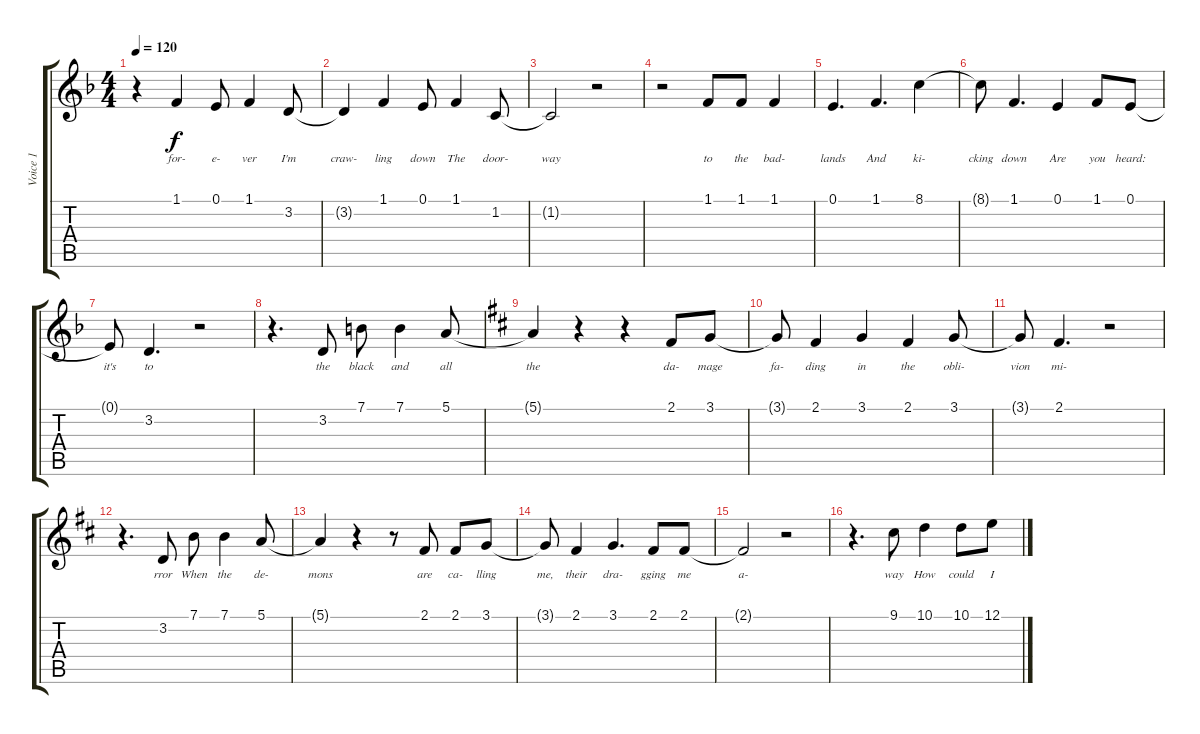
\track ("Voice 1" "Voice 1") {instrument clarinet}
\staff {score tabs}
\tuning (E4 B3 G3 D3 A2 E2) {hide}
\ts (4 4)
\tempo 120
\clef g2
\ks dminor
r.4{dy f} 1.1.4{lyrics (0 "for-") lyrics (1 "") lyrics (2 "") lyrics (3 "") lyrics (4 "")} 0.1.8{lyrics (0 "e-") lyrics (1 "") lyrics (2 "") lyrics (3 "") lyrics (4 "")} 1.1.4{lyrics (0 "ver") lyrics (1 "") lyrics (2 "") lyrics (3 "") lyrics (4 "")} 3.2.8{lyrics (0 "I'm") lyrics (1 "") lyrics (2 "") lyrics (3 "") lyrics (4 "")} |
3.2{t}.4{lyrics (0 "craw-") lyrics (1 "") lyrics (2 "") lyrics (3 "") lyrics (4 "")} 1.1.4{lyrics (0 "ling") lyrics (1 "") lyrics (2 "") lyrics (3 "") lyrics (4 "")} 0.1.8{lyrics (0 "down") lyrics (1 "") lyrics (2 "") lyrics (3 "") lyrics (4 "")} 1.1.4{lyrics (0 "The") lyrics (1 "") lyrics (2 "") lyrics (3 "") lyrics (4 "")} 1.2.8{lyrics (0 "door-") lyrics (1 "") lyrics (2 "") lyrics (3 "") lyrics (4 "")} |
1.2{t}.2{lyrics (0 "way") lyrics (1 "") lyrics (2 "") lyrics (3 "") lyrics (4 "")} r.2 |
r.2 1.1.8{lyrics (0 "to") lyrics (1 "") lyrics (2 "") lyrics (3 "") lyrics (4 "")} 1.1.8{lyrics (0 "the") lyrics (1 "") lyrics (2 "") lyrics (3 "") lyrics (4 "")} 1.1.4{lyrics (0 "bad-") lyrics (1 "") lyrics (2 "") lyrics (3 "") lyrics (4 "")} |
0.1.4{d lyrics (0 "lands") lyrics (1 "") lyrics (2 "") lyrics (3 "") lyrics (4 "")} 1.1.4{d lyrics (0 "And") lyrics (1 "") lyrics (2 "") lyrics (3 "") lyrics (4 "")} 8.1.4{lyrics (0 "ki-") lyrics (1 "") lyrics (2 "") lyrics (3 "") lyrics (4 "")} |
8.1{t}.8{lyrics (0 "cking") lyrics (1 "") lyrics (2 "") lyrics (3 "") lyrics (4 "")} 1.1.4{d lyrics (0 "down") lyrics (1 "") lyrics (2 "") lyrics (3 "") lyrics (4 "")} 0.1.4{lyrics (0 "Are") lyrics (1 "") lyrics (2 "") lyrics (3 "") lyrics (4 "")} 1.1.8{lyrics (0 "you") lyrics (1 "") lyrics (2 "") lyrics (3 "") lyrics (4 "")} 0.1.8{lyrics (0 "heard:") lyrics (1 "") lyrics (2 "") lyrics (3 "") lyrics (4 "")} |
0.1{t}.8{lyrics (0 "it's") lyrics (1 "") lyrics (2 "") lyrics (3 "") lyrics (4 "")} 3.2.4{d lyrics (0 "to") lyrics (1 "") lyrics (2 "") lyrics (3 "") lyrics (4 "")} r.2 |
r.4{d} 3.2.8{lyrics (0 "the") lyrics (1 "") lyrics (2 "") lyrics (3 "") lyrics (4 "")} 7.1.8{lyrics (0 "black") lyrics (1 "") lyrics (2 "") lyrics (3 "") lyrics (4 "")} 7.1.4{lyrics (0 "and") lyrics (1 "") lyrics (2 "") lyrics (3 "") lyrics (4 "")} 5.1.8{lyrics (0 "all") lyrics (1 "") lyrics (2 "") lyrics (3 "") lyrics (4 "")} |
\ks bminor
5.1{t}.4{lyrics (0 "the") lyrics (1 "") lyrics (2 "") lyrics (3 "") lyrics (4 "")} r.4 r.4 2.1.8{lyrics (0 "da-") lyrics (1 "") lyrics (2 "") lyrics (3 "") lyrics (4 "")} 3.1.8{lyrics (0 "mage") lyrics (1 "") lyrics (2 "") lyrics (3 "") lyrics (4 "")} |
3.1{t}.8{lyrics (0 "fa-") lyrics (1 "") lyrics (2 "") lyrics (3 "") lyrics (4 "")} 2.1.4{lyrics (0 "ding") lyrics (1 "") lyrics (2 "") lyrics (3 "") lyrics (4 "")} 3.1.4{lyrics (0 "in") lyrics (1 "") lyrics (2 "") lyrics (3 "") lyrics (4 "")} 2.1.4{lyrics (0 "the") lyrics (1 "") lyrics (2 "") lyrics (3 "") lyrics (4 "")} 3.1.8{lyrics (0 "obli-") lyrics (1 "") lyrics (2 "") lyrics (3 "") lyrics (4 "")} |
3.1{t}.8{lyrics (0 "vion") lyrics (1 "") lyrics (2 "") lyrics (3 "") lyrics (4 "")} 2.1.4{d lyrics (0 "mi-") lyrics (1 "") lyrics (2 "") lyrics (3 "") lyrics (4 "")} r.2 |
r.4{d} 3.2.8{lyrics (0 "rror") lyrics (1 "") lyrics (2 "") lyrics (3 "") lyrics (4 "")} 7.1.8{lyrics (0 "When") lyrics (1 "") lyrics (2 "") lyrics (3 "") lyrics (4 "")} 7.1.4{lyrics (0 "the") lyrics (1 "") lyrics (2 "") lyrics (3 "") lyrics (4 "")} 5.1.8{lyrics (0 "de-") lyrics (1 "") lyrics (2 "") lyrics (3 "") lyrics (4 "")} |
5.1{t}.4{lyrics (0 "mons") lyrics (1 "") lyrics (2 "") lyrics (3 "") lyrics (4 "")} r.4 r.8 2.1.8{lyrics (0 "are") lyrics (1 "") lyrics (2 "") lyrics (3 "") lyrics (4 "")} 2.1.8{lyrics (0 "ca-") lyrics (1 "") lyrics (2 "") lyrics (3 "") lyrics (4 "")} 3.1.8{lyrics (0 "lling") lyrics (1 "") lyrics (2 "") lyrics (3 "") lyrics (4 "")} |
3.1{t}.8{lyrics (0 "me,") lyrics (1 "") lyrics (2 "") lyrics (3 "") lyrics (4 "")} 2.1.4{lyrics (0 "their") lyrics (1 "") lyrics (2 "") lyrics (3 "") lyrics (4 "")} 3.1.4{d lyrics (0 "dra-") lyrics (1 "") lyrics (2 "") lyrics (3 "") lyrics (4 "")} 2.1.8{lyrics (0 "gging") lyrics (1 "") lyrics (2 "") lyrics (3 "") lyrics (4 "")} 2.1.8{lyrics (0 "me") lyrics (1 "") lyrics (2 "") lyrics (3 "") lyrics (4 "")} |
2.1{t}.2{lyrics (0 "a-") lyrics (1 "") lyrics (2 "") lyrics (3 "") lyrics (4 "")} r.2 |
r.4{d} 9.1.8{lyrics (0 "way") lyrics (1 "") lyrics (2 "") lyrics (3 "") lyrics (4 "")} 10.1.4{lyrics (0 "How") lyrics (1 "") lyrics (2 "") lyrics (3 "") lyrics (4 "")} 10.1.8{lyrics (0 "could") lyrics (1 "") lyrics (2 "") lyrics (3 "") lyrics (4 "")} 12.1.8{lyrics (0 "I") lyrics (1 "") lyrics (2 "") lyrics (3 "") lyrics (4 "")}
